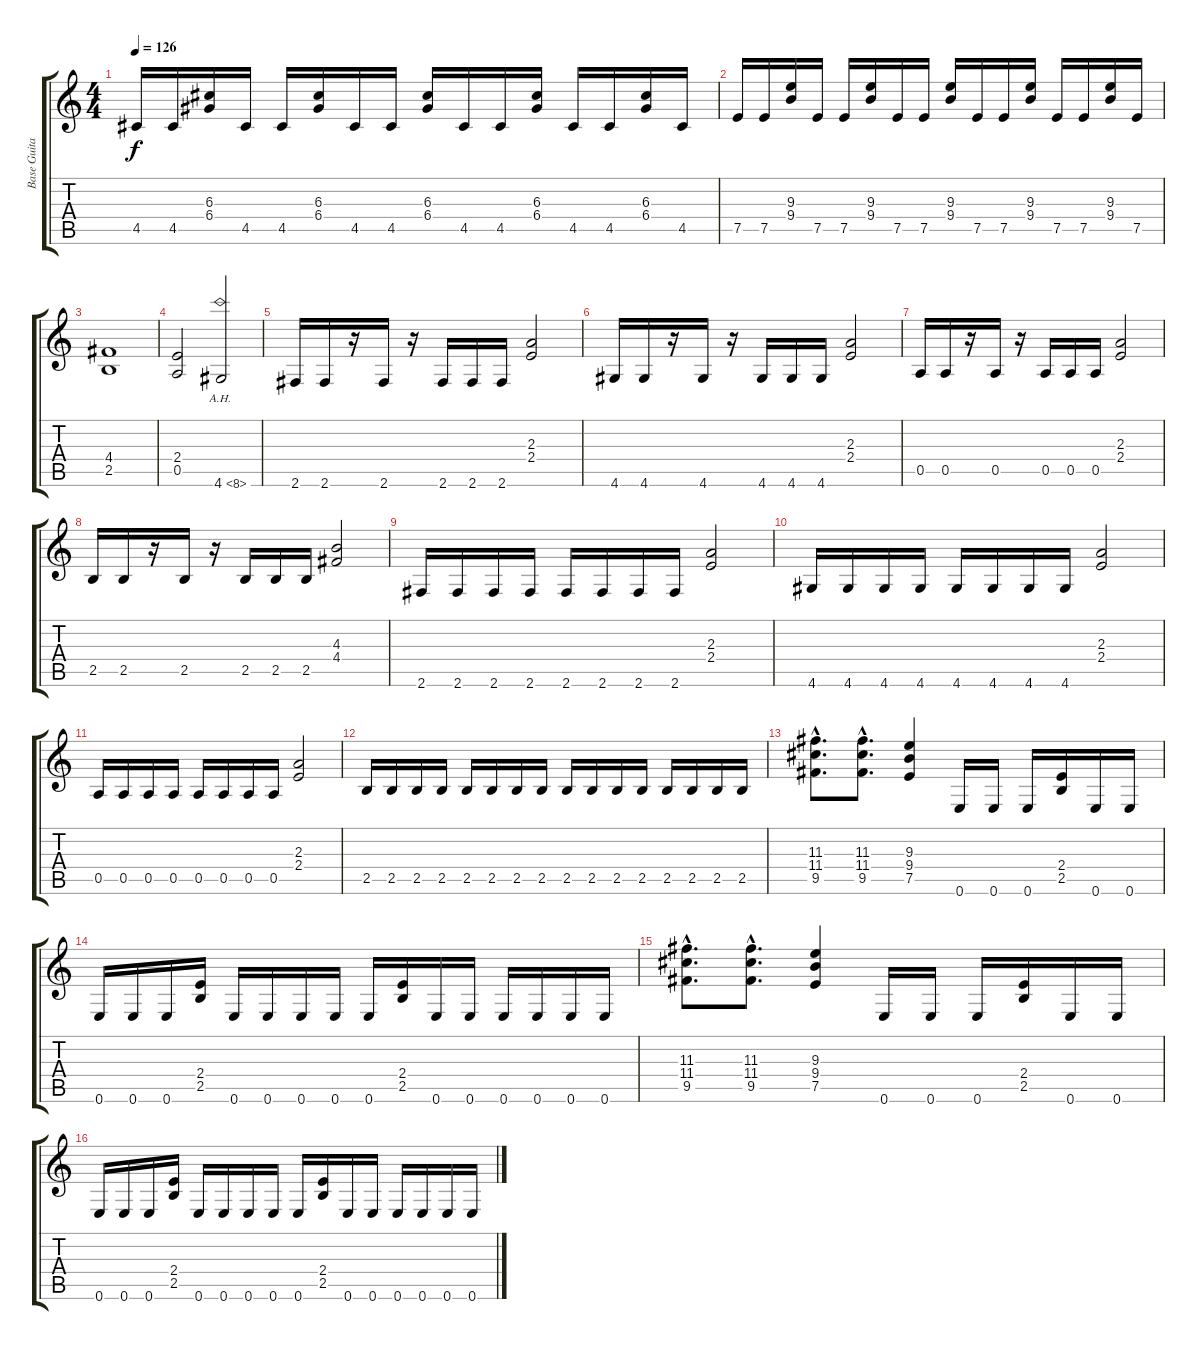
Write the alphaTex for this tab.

\track ("Base Guitar" "Base Guita") {instrument distortionguitar}
\staff {score tabs}
\tuning (E4 B3 G3 D3 A2 E2) {hide}
\ts (4 4)
\tempo 126
\clef g2
\ks c
4.5.16{dy f} 4.5.16 (6.3 6.4).16 4.5.16 4.5.16 (6.3 6.4).16 4.5.16 4.5.16 (6.3 6.4).16 4.5.16 4.5.16 (6.3 6.4).16 4.5.16 4.5.16 (6.3 6.4).16 4.5.16 |
7.5.16 7.5.16 (9.3 9.4).16 7.5.16 7.5.16 (9.3 9.4).16 7.5.16 7.5.16 (9.3 9.4).16 7.5.16 7.5.16 (9.3 9.4).16 7.5.16 7.5.16 (9.3 9.4).16 7.5.16 |
(4.4 2.5).1 |
(2.4 0.5).2 4.6{ah 4}.2 |
2.6.16 2.6.16 r.16 2.6.16 r.16 2.6.16 2.6.16 2.6.16 (2.3 2.4).2 |
4.6.16 4.6.16 r.16 4.6.16 r.16 4.6.16 4.6.16 4.6.16 (2.3 2.4).2 |
0.5.16 0.5.16 r.16 0.5.16 r.16 0.5.16 0.5.16 0.5.16 (2.3 2.4).2 |
2.5.16 2.5.16 r.16 2.5.16 r.16 2.5.16 2.5.16 2.5.16 (4.3 4.4).2 |
2.6.16 2.6.16 2.6.16 2.6.16 2.6.16 2.6.16 2.6.16 2.6.16 (2.3 2.4).2 |
4.6.16 4.6.16 4.6.16 4.6.16 4.6.16 4.6.16 4.6.16 4.6.16 (2.3 2.4).2 |
0.5.16 0.5.16 0.5.16 0.5.16 0.5.16 0.5.16 0.5.16 0.5.16 (2.3 2.4).2 |
2.5.16 2.5.16 2.5.16 2.5.16 2.5.16 2.5.16 2.5.16 2.5.16 2.5.16 2.5.16 2.5.16 2.5.16 2.5.16 2.5.16 2.5.16 2.5.16 |
(11.3{hac} 11.4{hac} 9.5{hac}).8{d} (11.3{hac} 11.4{hac} 9.5{hac}).8{d} (9.3 9.4 7.5).4 0.6.16 0.6.16 0.6.16 (2.4 2.5).16 0.6.16 0.6.16 |
0.6.16 0.6.16 0.6.16 (2.4 2.5).16 0.6.16 0.6.16 0.6.16 0.6.16 0.6.16 (2.4 2.5).16 0.6.16 0.6.16 0.6.16 0.6.16 0.6.16 0.6.16 |
(11.3{hac} 11.4{hac} 9.5{hac}).8{d} (11.3{hac} 11.4{hac} 9.5{hac}).8{d} (9.3 9.4 7.5).4 0.6.16 0.6.16 0.6.16 (2.4 2.5).16 0.6.16 0.6.16 |
0.6.16 0.6.16 0.6.16 (2.4 2.5).16 0.6.16 0.6.16 0.6.16 0.6.16 0.6.16 (2.4 2.5).16 0.6.16 0.6.16 0.6.16 0.6.16 0.6.16 0.6.16
